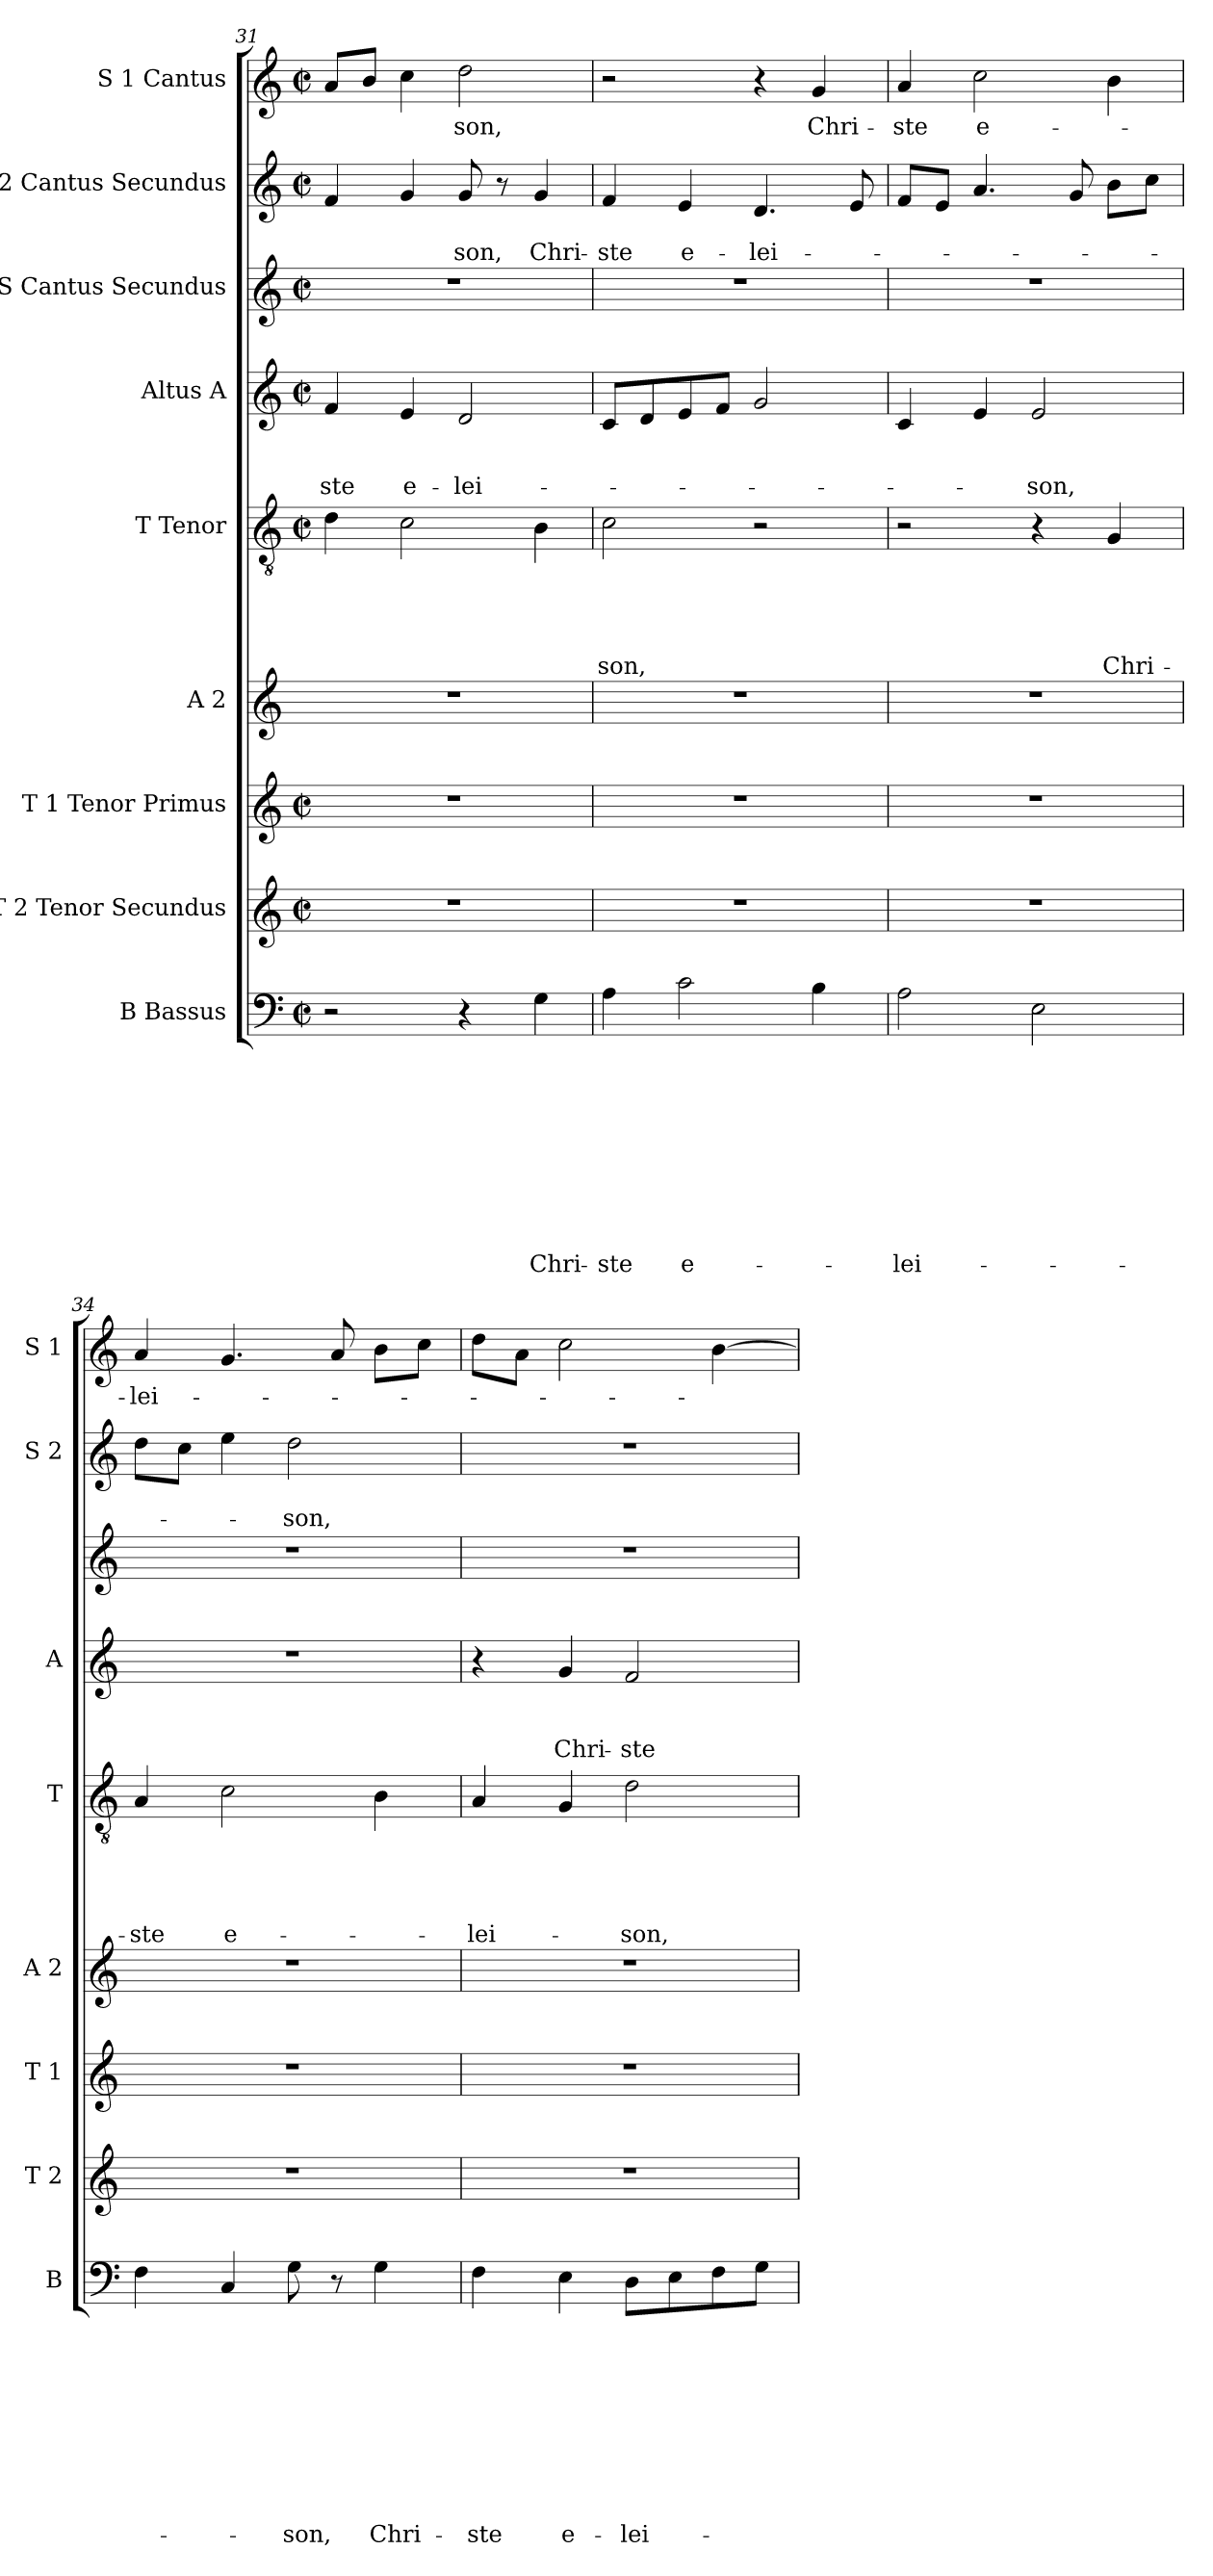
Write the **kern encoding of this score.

**kern	**text	**text	**text	**text	**text	**text	**text	**text	**text	**text	**kern	**kern	**kern	**kern	**text	**text	**text	**text	**text	**kern	**text	**text	**text	**kern	**kern	**text	**text	**kern	**text
*part9	*part9	*part9	*part9	*part9	*part9	*part9	*part9	*part9	*part9	*part9	*part8	*part7	*part6	*part5	*part5	*part5	*part5	*part5	*part5	*part4	*part4	*part4	*part4	*part3	*part2	*part2	*part2	*part1	*part1
*staff9	*staff9	*staff9	*staff9	*staff9	*staff9	*staff9	*staff9	*staff9	*staff9	*staff9	*staff8	*staff7	*staff6	*staff5	*staff5	*staff5	*staff5	*staff5	*staff5	*staff4	*staff4	*staff4	*staff4	*staff3	*staff2	*staff2	*staff2	*staff1	*staff1
*I"B Bassus	*	*	*	*	*	*	*	*	*	*	*I"T 2 Tenor Secundus	*I"T 1 Tenor Primus	*I"A 2	*I"T Tenor	*	*	*	*	*	*I"Altus A	*	*	*	*I"S Cantus Secundus	*I"S 2 Cantus Secundus	*	*	*I"S 1 Cantus	*
*I'B	*	*	*	*	*	*	*	*	*	*	*I'T 2	*I'T 1	*I'A 2	*I'T	*	*	*	*	*	*I'A	*	*	*	*	*I'S 2	*	*	*I'S 1	*
*clefF4	*	*	*	*	*	*	*	*	*	*	*clefG2	*clefG2	*clefG2	*clefGv2	*	*	*	*	*	*clefG2	*	*	*	*clefG2	*clefG2	*	*	*clefG2	*
*k[]	*	*	*	*	*	*	*	*	*	*	*k[]	*k[]	*k[]	*k[]	*	*	*	*	*	*k[]	*	*	*	*k[]	*k[]	*	*	*k[]	*
*C:	*	*	*	*	*	*	*	*	*	*	*C:	*C:	*C:	*C:	*	*	*	*	*	*C:	*	*	*	*C:	*C:	*	*	*C:	*
*M2/2	*	*	*	*	*	*	*	*	*	*	*M2/2	*M2/2	*	*M2/2	*	*	*	*	*	*M2/2	*	*	*	*M2/2	*M2/2	*	*	*M2/2	*
*met(c|)	*	*	*	*	*	*	*	*	*	*	*met(c|)	*met(c|)	*	*met(c|)	*	*	*	*	*	*met(c|)	*	*	*	*met(c|)	*met(c|)	*	*	*met(c|)	*
=31	=31	=31	=31	=31	=31	=31	=31	=31	=31	=31	=31	=31	=31	=31	=31	=31	=31	=31	=31	=31	=31	=31	=31	=31	=31	=31	=31	=31	=31
!	!	!	!	!	!	!	!	!	!	!	!	!	!	!	!	!	!	!	!	!	!	!	!LO:LY:b	!	!	!	!	!	!
2r	.	.	.	.	.	.	.	.	.	.	1r	1r	1r	4d\	.	.	.	.	.	4f/	.	.	-ste	1r	4f/	.	.	8a/L	.
.	.	.	.	.	.	.	.	.	.	.	.	.	.	.	.	.	.	.	.	.	.	.	.	.	.	.	.	8b/J	.
!	!	!	!	!	!	!	!	!	!	!	!	!	!	!	!	!	!	!	!	!	!	!	!LO:LY:b	!	!	!	!	!	!
.	.	.	.	.	.	.	.	.	.	.	.	.	.	2c\	.	.	.	.	.	4e/	.	.	e-	.	4g/	.	.	4cc\	.
!	!	!	!	!	!	!	!	!	!	!	!	!	!	!	!	!	!	!	!	!	!	!	!LO:LY:b	!	!	!	!LO:LY:b	!	!LO:LY:b
4r	.	.	.	.	.	.	.	.	.	.	.	.	.	.	.	.	.	.	.	2d/	.	.	-lei-	.	8g/	.	-son,	2dd\	-son,
.	.	.	.	.	.	.	.	.	.	.	.	.	.	.	.	.	.	.	.	.	.	.	.	.	8r	.	.	.	.
!	!	!	!	!	!	!	!	!	!	!LO:LY:b	!	!	!	!	!	!	!	!	!	!	!	!	!	!	!	!	!LO:LY:b	!	!
4G\	.	.	.	.	.	.	.	.	.	Chri-	.	.	.	4B\	.	.	.	.	.	.	.	.	.	.	4g/	.	Chri-	.	.
=32	=32	=32	=32	=32	=32	=32	=32	=32	=32	=32	=32	=32	=32	=32	=32	=32	=32	=32	=32	=32	=32	=32	=32	=32	=32	=32	=32	=32	=32
!	!	!	!	!	!	!	!	!	!	!LO:LY:b	!	!	!	!	!	!	!	!	!LO:LY:b	!	!	!	!	!	!	!	!LO:LY:b	!	!
4A\	.	.	.	.	.	.	.	.	.	-ste	1r	1r	1r	2c\	.	.	.	.	-son,	8c/L	.	.	.	1r	4f/	.	-ste	2r	.
.	.	.	.	.	.	.	.	.	.	.	.	.	.	.	.	.	.	.	.	8d/	.	.	.	.	.	.	.	.	.
!	!	!	!	!	!	!	!	!	!	!LO:LY:b	!	!	!	!	!	!	!	!	!	!	!	!	!	!	!	!	!LO:LY:b	!	!
2c\	.	.	.	.	.	.	.	.	.	e-	.	.	.	.	.	.	.	.	.	8e/	.	.	.	.	4e/	.	e-	.	.
.	.	.	.	.	.	.	.	.	.	.	.	.	.	.	.	.	.	.	.	8f/J	.	.	.	.	.	.	.	.	.
!	!	!	!	!	!	!	!	!	!	!	!	!	!	!	!	!	!	!	!	!	!	!	!	!	!	!	!LO:LY:b	!	!
.	.	.	.	.	.	.	.	.	.	.	.	.	.	2r	.	.	.	.	.	2g/	.	.	.	.	4.d/	.	-lei-	4r	.
!	!	!	!	!	!	!	!	!	!	!	!	!	!	!	!	!	!	!	!	!	!	!	!	!	!	!	!	!	!LO:LY:b
4B\	.	.	.	.	.	.	.	.	.	.	.	.	.	.	.	.	.	.	.	.	.	.	.	.	.	.	.	4g/	Chri-
.	.	.	.	.	.	.	.	.	.	.	.	.	.	.	.	.	.	.	.	.	.	.	.	.	8e/	.	.	.	.
!!LO:PB:g=z
=33	=33	=33	=33	=33	=33	=33	=33	=33	=33	=33	=33	=33	=33	=33	=33	=33	=33	=33	=33	=33	=33	=33	=33	=33	=33	=33	=33	=33	=33
!	!	!	!	!	!	!	!	!	!	!LO:LY:b	!	!	!	!	!	!	!	!	!	!	!	!	!	!	!	!	!	!	!LO:LY:b
2A\	.	.	.	.	.	.	.	.	.	-lei-	1r	1r	1r	2r	.	.	.	.	.	4c/	.	.	.	1r	8f/L	.	.	4a/	-ste
.	.	.	.	.	.	.	.	.	.	.	.	.	.	.	.	.	.	.	.	.	.	.	.	.	8e/J	.	.	.	.
!	!	!	!	!	!	!	!	!	!	!	!	!	!	!	!	!	!	!	!	!	!	!	!	!	!	!	!	!	!LO:LY:b
.	.	.	.	.	.	.	.	.	.	.	.	.	.	.	.	.	.	.	.	4e/	.	.	.	.	4.a/	.	.	2cc\	e-
!	!	!	!	!	!	!	!	!	!	!	!	!	!	!	!	!	!	!	!	!	!	!	!LO:LY:b	!	!	!	!	!	!
2E\	.	.	.	.	.	.	.	.	.	.	.	.	.	4r	.	.	.	.	.	2e/	.	.	-son,	.	.	.	.	.	.
.	.	.	.	.	.	.	.	.	.	.	.	.	.	.	.	.	.	.	.	.	.	.	.	.	8g/	.	.	.	.
!	!	!	!	!	!	!	!	!	!	!	!	!	!	!	!	!	!	!	!LO:LY:b	!	!	!	!	!	!	!	!	!	!
.	.	.	.	.	.	.	.	.	.	.	.	.	.	4G/	.	.	.	.	Chri-	.	.	.	.	.	8b\L	.	.	4b\	.
.	.	.	.	.	.	.	.	.	.	.	.	.	.	.	.	.	.	.	.	.	.	.	.	.	8cc\J	.	.	.	.
=34	=34	=34	=34	=34	=34	=34	=34	=34	=34	=34	=34	=34	=34	=34	=34	=34	=34	=34	=34	=34	=34	=34	=34	=34	=34	=34	=34	=34	=34
!	!	!	!	!	!	!	!	!	!	!	!	!	!	!	!	!	!	!	!LO:LY:b	!	!	!	!	!	!	!	!	!	!LO:LY:b
4F\	.	.	.	.	.	.	.	.	.	.	1r	1r	1r	4A/	.	.	.	.	-ste	1r	.	.	.	1r	8dd\L	.	.	4a/	-lei-
.	.	.	.	.	.	.	.	.	.	.	.	.	.	.	.	.	.	.	.	.	.	.	.	.	8cc\J	.	.	.	.
!	!	!	!	!	!	!	!	!	!	!	!	!	!	!	!	!	!	!	!LO:LY:b	!	!	!	!	!	!	!	!	!	!
4C/	.	.	.	.	.	.	.	.	.	.	.	.	.	2c\	.	.	.	.	e-	.	.	.	.	.	4ee\	.	.	4.g/	.
!	!	!	!	!	!	!	!	!	!	!LO:LY:b	!	!	!	!	!	!	!	!	!	!	!	!	!	!	!	!	!LO:LY:b	!	!
8G\	.	.	.	.	.	.	.	.	.	-son,	.	.	.	.	.	.	.	.	.	.	.	.	.	.	2dd\	.	-son,	.	.
8r	.	.	.	.	.	.	.	.	.	.	.	.	.	.	.	.	.	.	.	.	.	.	.	.	.	.	.	8a/	.
!	!	!	!	!	!	!	!	!	!	!LO:LY:b	!	!	!	!	!	!	!	!	!	!	!	!	!	!	!	!	!	!	!
4G\	.	.	.	.	.	.	.	.	.	Chri-	.	.	.	4B\	.	.	.	.	.	.	.	.	.	.	.	.	.	8b\L	.
.	.	.	.	.	.	.	.	.	.	.	.	.	.	.	.	.	.	.	.	.	.	.	.	.	.	.	.	8cc\J	.
=35	=35	=35	=35	=35	=35	=35	=35	=35	=35	=35	=35	=35	=35	=35	=35	=35	=35	=35	=35	=35	=35	=35	=35	=35	=35	=35	=35	=35	=35
!	!	!	!	!	!	!	!	!	!	!LO:LY:b	!	!	!	!	!	!	!	!	!LO:LY:b	!	!	!	!	!	!	!	!	!	!
4F\	.	.	.	.	.	.	.	.	.	-ste	1r	1r	1r	4A/	.	.	.	.	-lei-	4r	.	.	.	1r	1r	.	.	8dd\L	.
.	.	.	.	.	.	.	.	.	.	.	.	.	.	.	.	.	.	.	.	.	.	.	.	.	.	.	.	8a\J	.
!	!	!	!	!	!	!	!	!	!	!LO:LY:b	!	!	!	!	!	!	!	!	!	!	!	!	!LO:LY:b	!	!	!	!	!	!
4E\	.	.	.	.	.	.	.	.	.	e-	.	.	.	4G/	.	.	.	.	.	4g/	.	.	Chri-	.	.	.	.	2cc\	.
!	!	!	!	!	!	!	!	!	!	!LO:LY:b	!	!	!	!	!	!	!	!	!LO:LY:b	!	!	!	!LO:LY:b	!	!	!	!	!	!
8D\L	.	.	.	.	.	.	.	.	.	-lei-	.	.	.	2d\	.	.	.	.	-son,	2f/	.	.	-ste	.	.	.	.	.	.
8E\	.	.	.	.	.	.	.	.	.	.	.	.	.	.	.	.	.	.	.	.	.	.	.	.	.	.	.	.	.
8F\	.	.	.	.	.	.	.	.	.	.	.	.	.	.	.	.	.	.	.	.	.	.	.	.	.	.	.	[>4b\	.
8G\J	.	.	.	.	.	.	.	.	.	.	.	.	.	.	.	.	.	.	.	.	.	.	.	.	.	.	.	.	.
=	=	=	=	=	=	=	=	=	=	=	=	=	=	=	=	=	=	=	=	=	=	=	=	=	=	=	=	=	=
*-	*-	*-	*-	*-	*-	*-	*-	*-	*-	*-	*-	*-	*-	*-	*-	*-	*-	*-	*-	*-	*-	*-	*-	*-	*-	*-	*-	*-	*-
